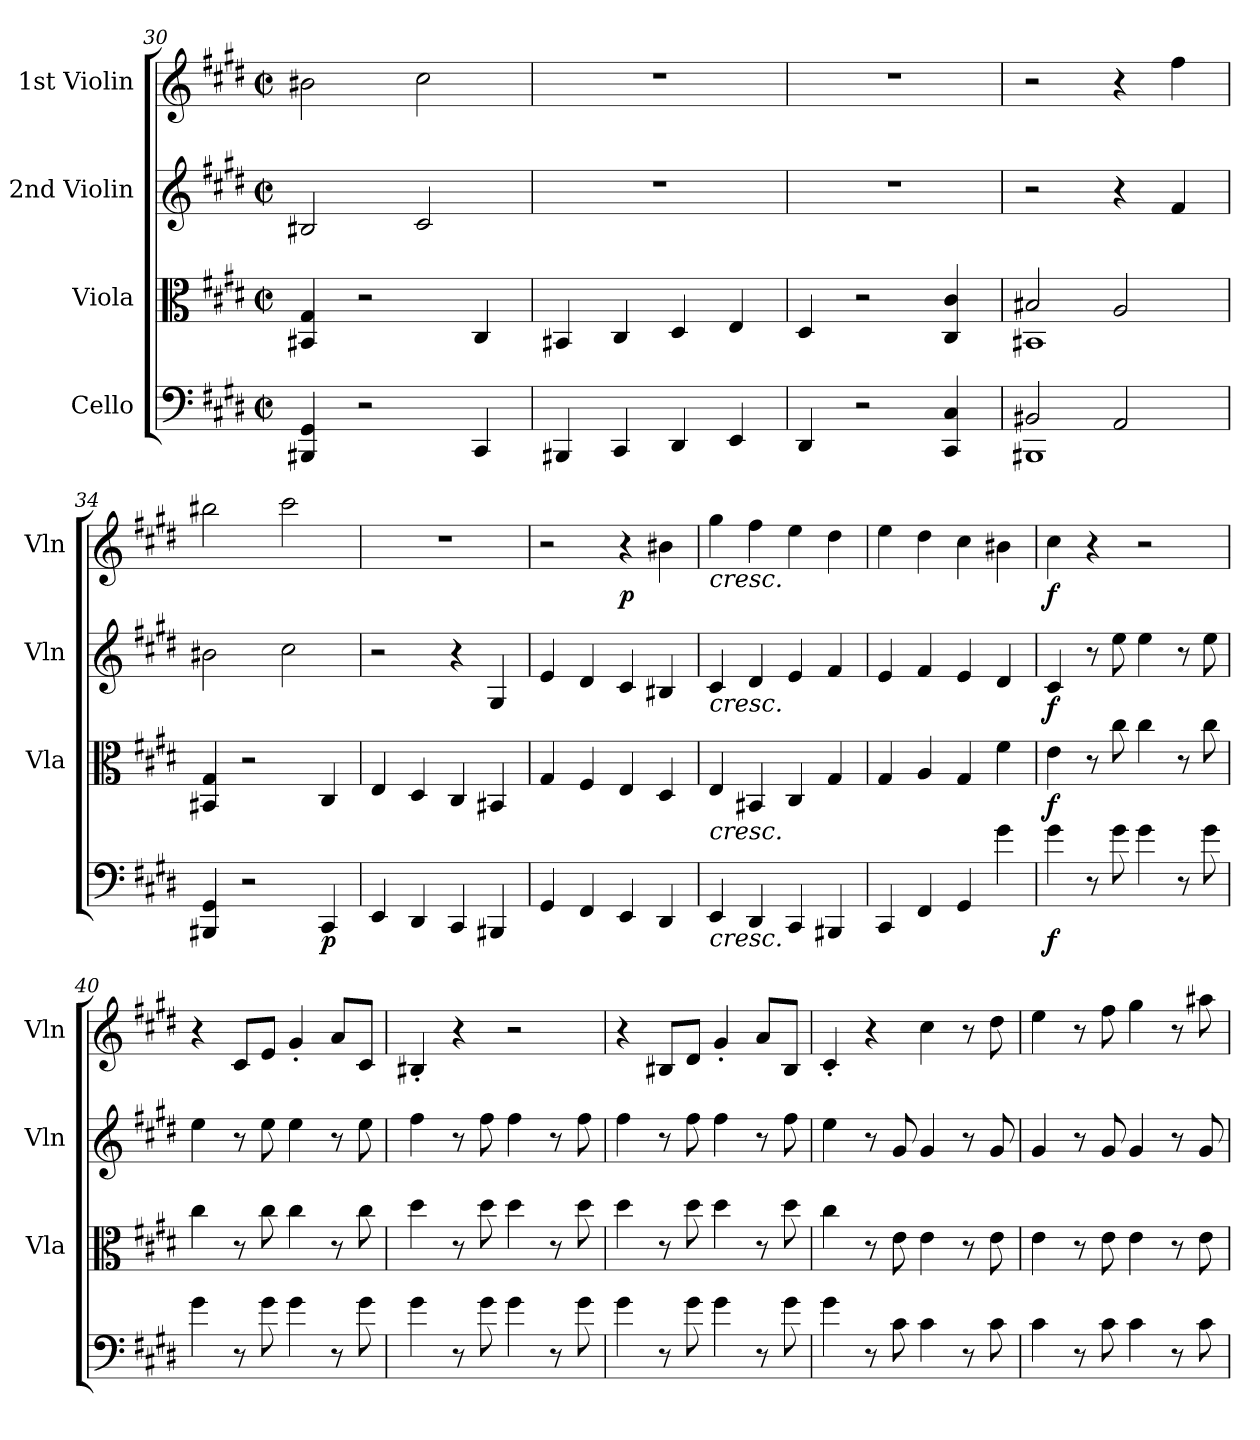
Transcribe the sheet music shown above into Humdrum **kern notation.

**kern	**dynam	**kern	**dynam	**kern	**dynam	**kern	**dynam
*part4	*part4	*part3	*part3	*part2	*part2	*part1	*part1
*staff4	*staff4	*staff3	*staff3	*staff2	*staff2	*staff1	*staff1
*I"Cello	*	*I"Viola	*	*I"2nd Violin	*	*I"1st Violin	*
*	*	*I'Vla	*	*I'Vln	*	*I'Vln	*
*clefF4	*	*clefC3	*	*clefG2	*	*clefG2	*
*k[f#c#g#d#]	*	*k[f#c#g#d#]	*	*k[f#c#g#d#]	*	*k[f#c#g#d#]	*
*c#:	*	*c#:	*	*c#:	*	*c#:	*
*M2/2	*	*M2/2	*	*M2/2	*	*M2/2	*
*met(c|)	*	*met(c|)	*	*met(c|)	*	*met(c|)	*
=30	=30	=30	=30	=30	=30	=30	=30
4BBB#X/ 4GG#/	.	4BB#X/ 4G#/	.	2B#X/	.	2b#X\	.
2r	.	2r	.	.	.	.	.
.	.	.	.	2c#/	.	2cc#\	.
4CC#/	.	4C#/	.	.	.	.	.
!!LO:LB:g=z
=31	=31	=31	=31	=31	=31	=31	=31
4BBB#X/	.	4BB#X/	.	1r	.	1r	.
4CC#/	.	4C#/	.	.	.	.	.
4DD#/	.	4D#/	.	.	.	.	.
4EE/	.	4E/	.	.	.	.	.
=32	=32	=32	=32	=32	=32	=32	=32
4DD#/	.	4D#/	.	1r	.	1r	.
2r	.	2r	.	.	.	.	.
4CC#/ 4C#/	.	4C#/ 4c#/	.	.	.	.	.
=33	=33	=33	=33	=33	=33	=33	=33
*^	*	*^	*	*	*	*	*
2BB#X/	1BBB#X	.	2B#X/	1BB#X	.	2r	.	2r	.
2AA/	.	.	2A/	.	.	4r	.	4r	.
.	.	.	.	.	.	4f#/	.	4ff#\	.
*v	*v	*	*	*	*	*	*	*	*
*	*	*v	*v	*	*	*	*	*
=34	=34	=34	=34	=34	=34	=34	=34
4BBB#X/ 4GG#/	.	4BB#X/ 4G#/	.	2b#X\	.	2bb#X\	.
2r	.	2r	.	.	.	.	.
.	.	.	.	2cc#\	.	2ccc#\	.
!	!LO:DY:b	!	!	!	!	!	!
4CC#/	p	4C#/	.	.	.	.	.
=35	=35	=35	=35	=35	=35	=35	=35
4EE/	.	4E/	.	2r	.	1r	.
4DD#/	.	4D#/	.	.	.	.	.
4CC#/	.	4C#/	.	4r	.	.	.
4BBB#X/	.	4BB#X/	.	4G#/	.	.	.
=36	=36	=36	=36	=36	=36	=36	=36
4GG#/	.	4G#/	.	4e/	.	2r	.
4FF#/	.	4F#/	.	4d#/	.	.	.
!	!	!	!	!	!	!	!LO:DY:b
4EE/	.	4E/	.	4c#/	.	4r	p
4DD#/	.	4D#/	.	4B#X/	.	4b#X\	.
!!LO:PB:g=z
=37	=37	=37	=37	=37	=37	=37	=37
!	!	!	!	!	!	!LO:TX:b:i:t=cresc.	!
!	!	!	!	!LO:TX:b:i:t=cresc.	!	!	!
!	!	!LO:TX:b:i:t=cresc.	!	!	!	!	!
!LO:TX:b:i:t=cresc.	!	!	!	!	!	!	!
4EE/	.	4E/	.	4c#/	.	4gg#\	.
4DD#/	.	4BB#X/	.	4d#/	.	4ff#\	.
4CC#/	.	4C#/	.	4e/	.	4ee\	.
4BBB#X/	.	4G#/	.	4f#/	.	4dd#\	.
=38	=38	=38	=38	=38	=38	=38	=38
4CC#/	.	4G#/	.	4e/	.	4ee\	.
4FF#/	.	4A/	.	4f#/	.	4dd#\	.
4GG#/	.	4G#/	.	4e/	.	4cc#\	.
4g#\	.	4f#\	.	4d#/	.	4b#X\	.
=39	=39	=39	=39	=39	=39	=39	=39
!	!LO:DY:b	!	!LO:DY:b	!	!LO:DY:b	!	!LO:DY:b
4g#\	f	4e\	f	4c#/	f	4cc#\	f
8r	.	8r	.	8r	.	4r	.
8g#\	.	8cc#\	.	8ee\	.	.	.
4g#\	.	4cc#\	.	4ee\	.	2r	.
8r	.	8r	.	8r	.	.	.
8g#\	.	8cc#\	.	8ee\	.	.	.
=40	=40	=40	=40	=40	=40	=40	=40
4g#\	.	4cc#\	.	4ee\	.	4r	.
8r	.	8r	.	8r	.	8c#/L	.
8g#\	.	8cc#\	.	8ee\	.	8e/J	.
4g#\	.	4cc#\	.	4ee\	.	4g#'/	.
8r	.	8r	.	8r	.	8a/L	.
8g#\	.	8cc#\	.	8ee\	.	8c#/J	.
!!LO:LB:g=z
=41	=41	=41	=41	=41	=41	=41	=41
4g#\	.	4dd#\	.	4ff#\	.	4B#X'/	.
8r	.	8r	.	8r	.	4r	.
8g#\	.	8dd#\	.	8ff#\	.	.	.
4g#\	.	4dd#\	.	4ff#\	.	2r	.
8r	.	8r	.	8r	.	.	.
8g#\	.	8dd#\	.	8ff#\	.	.	.
=42	=42	=42	=42	=42	=42	=42	=42
4g#\	.	4dd#\	.	4ff#\	.	4r	.
8r	.	8r	.	8r	.	8B#X/L	.
8g#\	.	8dd#\	.	8ff#\	.	8d#/J	.
4g#\	.	4dd#\	.	4ff#\	.	4g#'/	.
8r	.	8r	.	8r	.	8a/L	.
8g#\	.	8dd#\	.	8ff#\	.	8B#/J	.
=43	=43	=43	=43	=43	=43	=43	=43
4g#\	.	4cc#\	.	4ee\	.	4c#'/	.
8r	.	8r	.	8r	.	4r	.
8c#\	.	8e\	.	8g#/	.	.	.
4c#\	.	4e\	.	4g#/	.	4cc#\	.
8r	.	8r	.	8r	.	8r	.
8c#\	.	8e\	.	8g#/	.	8dd#\	.
=44	=44	=44	=44	=44	=44	=44	=44
4c#\	.	4e\	.	4g#/	.	4ee\	.
8r	.	8r	.	8r	.	8r	.
8c#\	.	8e\	.	8g#/	.	8ff#\	.
4c#\	.	4e\	.	4g#/	.	4gg#\	.
8r	.	8r	.	8r	.	8r	.
8c#\	.	8e\	.	8g#/	.	8aa#X\	.
=	=	=	=	=	=	=	=
*-	*-	*-	*-	*-	*-	*-	*-
